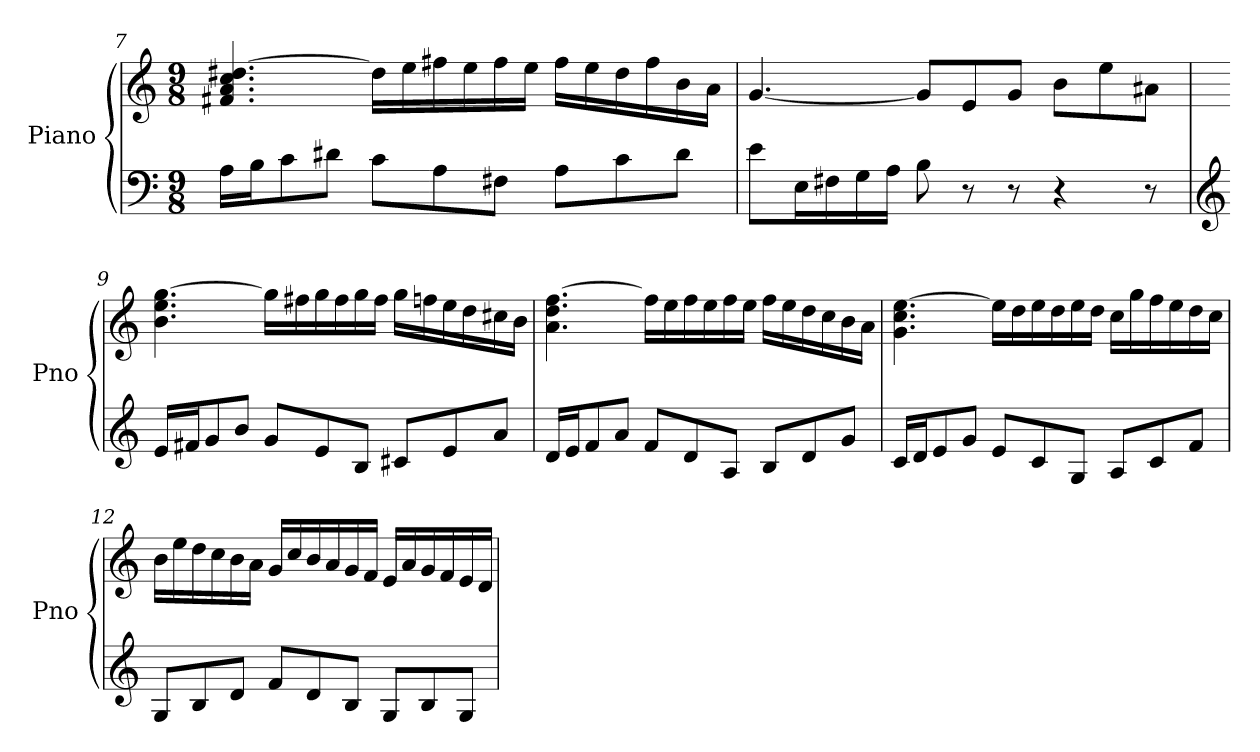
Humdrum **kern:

**kern	**kern
*part1	*part1
*staff2	*staff1
*I"Piano	*
*I'Pno	*
*clefF4	*clefG2
*k[]	*k[]
*M9/8	*M9/8
=7	=7
16A\LL	4.f#X/ 4.a/ 4.cc/ [4.dd#X/
16B\J	.
8c\	.
8d#X\J	.
8c\L	16dd#\LL]
.	16ee\
8A\	16ff#X\
.	16ee\
8F#X\J	16ff#\
.	16ee\JJ
8A\L	16ff#\LL
.	16ee\
8c\	16dd#\
.	16ff#\
8d#\J	16b\
.	16a\JJ
!!LO:LB:g=z
=8	=8
8e\L	[4.g/
16E\L	.
16F#X\	.
16G\	.
16A\JJ	.
8B\	8g/L]
8r	8e/
8r	8g/J
4r	8b\L
.	8ee\
8r	8a#X\J
=9	=9
*clefG2	*
16e/LL	4.b\ 4.ee\ [4.gg\
16f#X/J	.
8g/	.
8b/J	.
8g/L	16gg\LL]
.	16ff#X\
8e/	16gg\
.	16ff#\
8B/J	16gg\
.	16ff#\JJ
8c#X/L	16gg\LL
.	16ffn\
8e/	16ee\
.	16dd\
8a/J	16cc#X\
.	16b\JJ
=10	=10
16d/LL	4.a\ 4.dd\ [4.ff\
16e/J	.
8f/	.
8a/J	.
8f/L	16ff\LL]
.	16ee\
8d/	16ff\
.	16ee\
8A/J	16ff\
.	16ee\JJ
8B/L	16ff\LL
.	16ee\
8d/	16dd\
.	16cc\
8g/J	16b\
.	16a\JJ
!!LO:PB:g=z
=11	=11
16c/LL	4.g\ 4.cc\ [4.ee\
16d/J	.
8e/	.
8g/J	.
8e/L	16ee\LL]
.	16dd\
8c/	16ee\
.	16dd\
8G/J	16ee\
.	16dd\JJ
8A/L	16cc\LL
.	16gg\
8c/	16ff\
.	16ee\
8f/J	16dd\
.	16cc\JJ
=12	=12
8G/L	16b\LL
.	16ee\
8B/	16dd\
.	16cc\
8d/J	16b\
.	16a\JJ
8f/L	16g/LL
.	16cc/
8d/	16b/
.	16a/
8B/J	16g/
.	16f/JJ
8G/L	16e/LL
.	16a/
8B/	16g/
.	16f/
8G/J	16e/
.	16d/JJ
=	=
*-	*-
